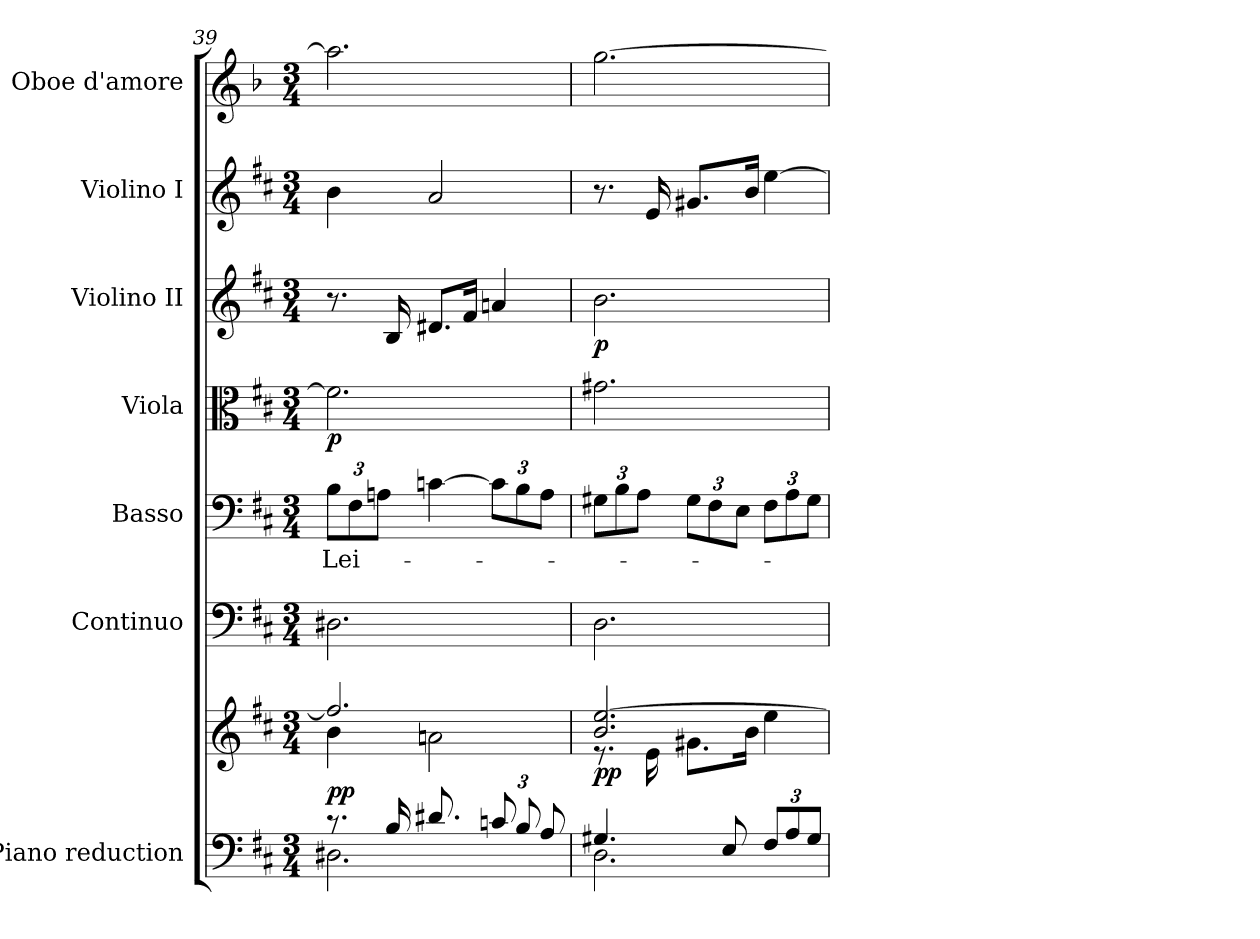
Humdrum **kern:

**kern	**kern	**dynam	**kern	**kern	**text	**kern	**dynam	**kern	**dynam	**kern	**dynam	**kern
*part7	*part7	*part7	*part6	*part5	*part5	*part4	*part4	*part3	*part3	*part2	*part2	*part1
*staff8	*staff7	*staff7/8	*staff6	*staff5	*staff5	*staff4	*staff4	*staff3	*staff3	*staff2	*staff2	*staff1
*I"Piano reduction	*	*	*I"Continuo	*I"Basso	*	*I"Viola	*	*I"Violino II	*	*I"Violino I	*	*I"Oboe d'amore
*I'Pno	*	*	*	*	*	*	*	*	*	*	*	*I'Ob
*clefF4	*clefG2	*	*clefF4	*clefF4	*	*clefC3	*	*clefG2	*	*clefG2	*	*clefG2
*	*	*	*	*	*	*	*	*	*	*	*	*ITrd2c3
*k[f#c#]	*k[f#c#]	*	*k[f#c#]	*k[f#c#]	*	*k[f#c#]	*	*k[f#c#]	*	*k[f#c#]	*	*k[f#c#]
*M3/4	*M3/4	*	*M3/4	*M3/4	*	*M3/4	*	*M3/4	*	*M3/4	*	*M3/4
=39	=39	=39	=39	=39	=39	=39	=39	=39	=39	=39	=39	=39
*^	*^	*	*	*	*	*	*	*	*	*	*	*
*	*	*	*^	*	*	*	*	*	*	*	*	*	*	*
*	*	*	*	*	*	*	*Xbrackettup	*	*	*	*	*	*	*	*
!	!	!	!	!	!LO:DY:b	!	!	!LO:LY:b	!	!LO:DY:b	!	!	!	!	!
*	*	*	*	*^	*	*	*	*	*	*	*	*	*	*	*
8.r	2.D#X\	2.ff#/]	4b\	4..ryy	8.ryy	pp	2.D#X\	12B\L	Lei-	2.f#\]	p	8.r	.	4b\	.	2.ff#\]
.	.	.	.	.	.	.	.	12F#\	.	.	.	.	.	.	.	.
.	.	.	.	.	.	.	.	12An\J	.	.	.	.	.	.	.	.
!	!	!	!	!	!	!LO:DY:b	!	!	!	!	!	!	!	!	!	!
!	!	!	!	!	!	!LO:DY:n=1:b	!	!	!	!	!	!	!LO:DY:b	!	!	!
!	!	!	!	!	!	!	!	!	!	!	!	!	!LO:DY:n=1:b	!	!	!
16B/	.	.	.	.	2ryy	other-dynamics f	.	.	.	.	.	16B/	other-dynamics f	.	.	.
8.d#X/L	.	.	2an\	.	.	.	.	[4cn\	.	.	.	8.d#X/L	.	2a/	.	.
16ryy	.	.	.	16f#\Jk	.	.	.	.	.	.	.	16f#/Jk	.	.	.	.
*Xbrackettup	*	*	*	*	*	*	*	*	*	*	*	*	*	*	*	*
12cn/L	.	.	.	4ryy	.	.	.	12c\L]	.	.	.	4an/	.	.	.	.
12B/	.	.	.	.	.	.	.	12B\	.	.	.	.	.	.	.	.
12A/J	.	.	.	.	.	.	.	12A\J	.	.	.	.	.	.	.	.
.	.	.	.	.	16ryy	.	.	.	.	.	.	.	.	.	.	.
=40	=40	=40	=40	=40	=40	=40	=40	=40	=40	=40	=40	=40	=40	=40	=40	=40
!	!	!	!	!	!	!LO:DY:b	!	!	!	!	!	!	!LO:DY:b	!	!	!
*	*	*	*v	*v	*v	*	*	*	*	*	*	*	*	*	*	*
4.G#X/	2.D\	2.b/ [2.ee/	8.r	pp	2.D\	12G#X\L	.	2.g#X\	.	2.b\	p	8.r	.	[2.ee\
.	.	.	.	.	.	12B\	.	.	.	.	.	.	.	.
.	.	.	.	.	.	12A\J	.	.	.	.	.	.	.	.
!	!	!	!	!LO:DY:b	!	!	!	!	!	!	!	!	!	!
!	!	!	!	!LO:DY:n=1:b	!	!	!	!	!	!	!	!	!LO:DY:b	!
!	!	!	!	!	!	!	!	!	!	!	!	!	!LO:DY:n=1:b	!
.	.	.	16e\	other-dynamics f	.	.	.	.	.	.	.	16e/	other-dynamics f	.
.	.	.	8.g#X\L	.	.	12G#\L	.	.	.	.	.	8.g#X/L	.	.
.	.	.	.	.	.	12F#\	.	.	.	.	.	.	.	.
8E/	.	.	.	.	.	.	.	.	.	.	.	.	.	.
.	.	.	.	.	.	12E\J	.	.	.	.	.	.	.	.
.	.	.	16b\Jk	.	.	.	.	.	.	.	.	16b/Jk	.	.
12F#/L	.	.	4ee\	.	.	12F#\L	.	.	.	.	.	[4ee\	.	.
12A/	.	.	.	.	.	12A\	.	.	.	.	.	.	.	.
12G#/J	.	.	.	.	.	12G#\J	.	.	.	.	.	.	.	.
*v	*v	*	*	*	*	*	*	*	*	*	*	*	*	*
*	*v	*v	*	*	*	*	*	*	*	*	*	*	*
=	=	=	=	=	=	=	=	=	=	=	=	=
*-	*-	*-	*-	*-	*-	*-	*-	*-	*-	*-	*-	*-
